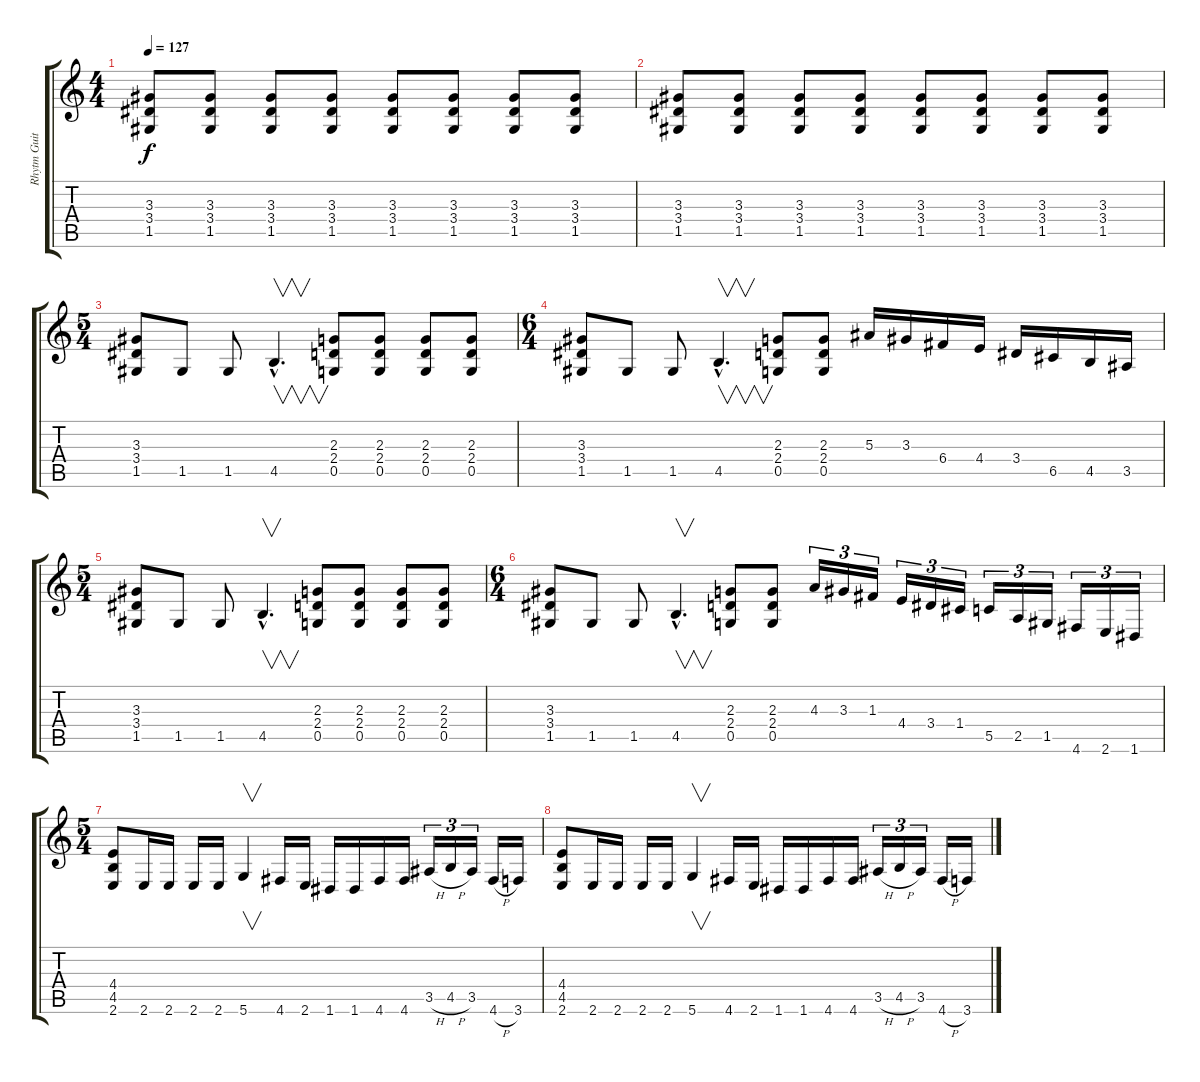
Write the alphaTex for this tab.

\track ("Rhytm Guitar" "Rhytm Guit") {instrument distortionguitar}
\staff {score tabs}
\tuning (D4 A3 F3 C3 G2 D2) {hide}
\ts (4 4)
\tempo 127
\clef g2
\ks c
(3.3 3.4 1.5).8{dy f volume 8 instrument distortionguitar} (3.3 3.4 1.5).8{volume 13} (3.3 3.4 1.5).8 (3.3 3.4 1.5).8 (3.3 3.4 1.5).8 (3.3 3.4 1.5).8 (3.3 3.4 1.5).8 (3.3 3.4 1.5).8 |
(3.3 3.4 1.5).8 (3.3 3.4 1.5).8 (3.3 3.4 1.5).8 (3.3 3.4 1.5).8 (3.3 3.4 1.5).8 (3.3 3.4 1.5).8 (3.3 3.4 1.5).8 (3.3 3.4 1.5).8 |
\ts (5 4)
(3.3 3.4 1.5).8 1.5.8 1.5.8 4.5{hac}.4{v d} (2.3 2.4 0.5).8 (2.3 2.4 0.5).8 (2.3 2.4 0.5).8 (2.3 2.4 0.5).8 |
\ts (6 4)
(3.3 3.4 1.5).8 1.5.8 1.5.8 4.5{hac}.4{v d} (2.3 2.4 0.5).8 (2.3 2.4 0.5).8 5.3.16 3.3.16 6.4.16 4.4.16 3.4.16 6.5.16 4.5.16 3.5.16 |
\ts (5 4)
(3.3 3.4 1.5).8 1.5.8 1.5.8 4.5{hac}.4{v d} (2.3 2.4 0.5).8 (2.3 2.4 0.5).8 (2.3 2.4 0.5).8 (2.3 2.4 0.5).8 |
\ts (6 4)
(3.3 3.4 1.5).8 1.5.8 1.5.8 4.5{hac}.4{v d} (2.3 2.4 0.5).8 (2.3 2.4 0.5).8 4.3.16{tu (3 2)} 3.3.16{tu (3 2)} 1.3.16{tu (3 2)} 4.4.16{tu (3 2)} 3.4.16{tu (3 2)} 1.4.16{tu (3 2)} 5.5.16{tu (3 2)} 2.5.16{tu (3 2)} 1.5.16{tu (3 2)} 4.6.16{tu (3 2)} 2.6.16{tu (3 2)} 1.6.16{tu (3 2)} |
\ts (5 4)
(4.4 4.5 2.6).8 2.6.16 2.6.16 2.6.16 2.6.16 5.6.4{v} 4.6.16 2.6.16 1.6.16 1.6.16 4.6.16 4.6.16 3.5{h}.16{tu (3 2)} 4.5{h}.16{tu (3 2)} 3.5.16{tu (3 2)} 4.6{h}.16 3.6.16 |
(4.4 4.5 2.6).8 2.6.16 2.6.16 2.6.16 2.6.16 5.6.4{v} 4.6.16 2.6.16 1.6.16 1.6.16 4.6.16 4.6.16 3.5{h}.16{tu (3 2)} 4.5{h}.16{tu (3 2)} 3.5.16{tu (3 2)} 4.6{h}.16 3.6.16
